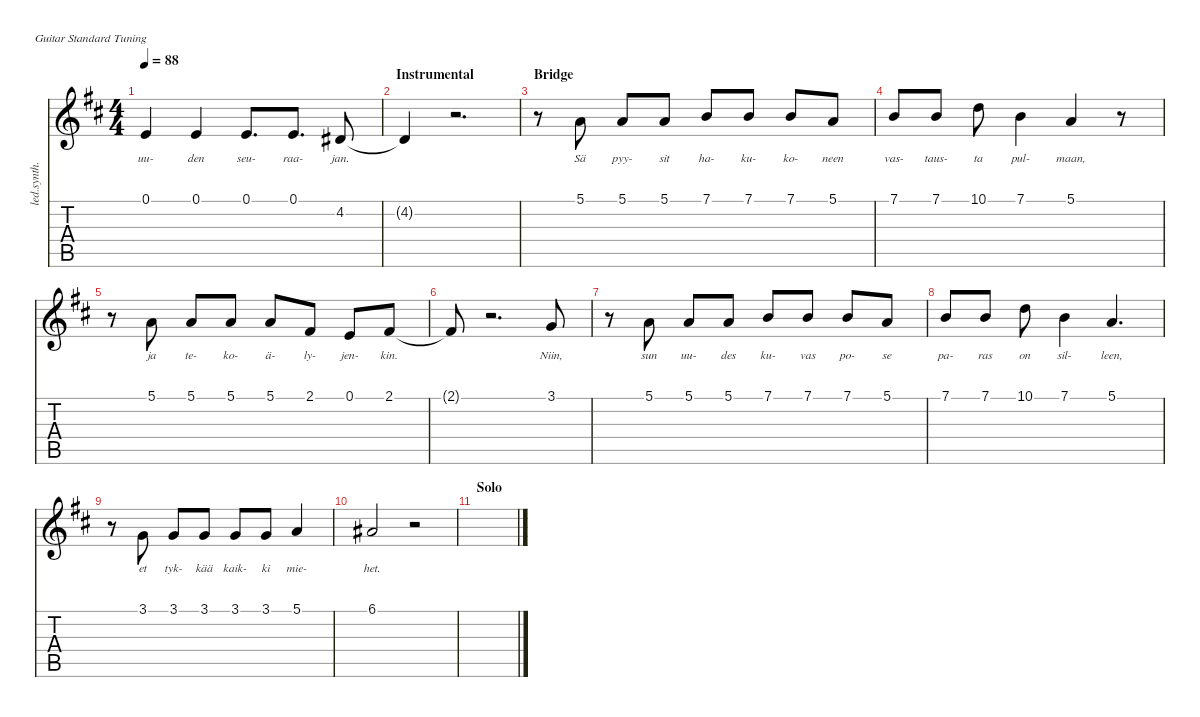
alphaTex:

\defaultSystemsLayout 4
\hideDynamics
\bracketExtendMode nobrackets
\otherSystemsTrackNameOrientation horizontal
\track ("Vocal" "led.synth.") {instrument lead6voice}
\staff {score tabs}
\tuning (E4 B3 G3 D3 A2 E2)
\ts (4 4)
\tempo 88
\clef g2
\ks d
0.1{acc forcenatural}.4{lyrics (0 "uu-") lyrics (1 "") lyrics (2 "") lyrics (3 "") lyrics (4 "") dy mf beam Up} 0.1{acc forcenatural}.4{lyrics (0 "den") lyrics (1 "") lyrics (2 "") lyrics (3 "") lyrics (4 "") beam Up} 0.1{acc forcenatural}.8{d lyrics (0 "seu-") lyrics (1 "") lyrics (2 "") lyrics (3 "") lyrics (4 "") beam Up} 0.1{acc forcenatural}.8{d lyrics (0 "raa-") lyrics (1 "") lyrics (2 "") lyrics (3 "") lyrics (4 "") beam Up} 4.2{acc #}.8{lyrics (0 "jan.") lyrics (1 "") lyrics (2 "") lyrics (3 "") lyrics (4 "") beam Up} |
\section ("" "Instrumental")
4.2{t acc #}.4{beam Up} r.2{d beam Up} |
\section ("" "Bridge")
r.8{beam Down} 5.1{acc forcenatural}.8{lyrics (0 "Sä") lyrics (1 "") lyrics (2 "") lyrics (3 "") lyrics (4 "") beam Up} 5.1{acc forcenatural}.8{lyrics (0 "pyy-") lyrics (1 "") lyrics (2 "") lyrics (3 "") lyrics (4 "") beam Up} 5.1{acc forcenatural}.8{lyrics (0 "sit") lyrics (1 "") lyrics (2 "") lyrics (3 "") lyrics (4 "") beam Up} 7.1{acc forcenatural}.8{lyrics (0 "ha-") lyrics (1 "") lyrics (2 "") lyrics (3 "") lyrics (4 "") beam Up} 7.1{acc forcenatural}.8{lyrics (0 "ku-") lyrics (1 "") lyrics (2 "") lyrics (3 "") lyrics (4 "") beam Up} 7.1{acc forcenatural}.8{lyrics (0 "ko-") lyrics (1 "") lyrics (2 "") lyrics (3 "") lyrics (4 "") beam Up} 5.1{acc forcenatural}.8{lyrics (0 "neen") lyrics (1 "") lyrics (2 "") lyrics (3 "") lyrics (4 "") beam Up} |
7.1{acc forcenatural}.8{lyrics (0 "vas-") lyrics (1 "") lyrics (2 "") lyrics (3 "") lyrics (4 "") beam Up} 7.1{acc forcenatural}.8{lyrics (0 "taus-") lyrics (1 "") lyrics (2 "") lyrics (3 "") lyrics (4 "") beam Up} 10.1{acc forcenatural}.8{lyrics (0 "ta") lyrics (1 "") lyrics (2 "") lyrics (3 "") lyrics (4 "") beam Down} 7.1{acc forcenatural}.4{lyrics (0 "pul-") lyrics (1 "") lyrics (2 "") lyrics (3 "") lyrics (4 "") beam Down} 5.1{acc forcenatural}.4{lyrics (0 "maan,") lyrics (1 "") lyrics (2 "") lyrics (3 "") lyrics (4 "") beam Up} r.8{beam Up} |
r.8{beam Down} 5.1{acc forcenatural}.8{lyrics (0 "ja") lyrics (1 "") lyrics (2 "") lyrics (3 "") lyrics (4 "") beam Up} 5.1{acc forcenatural}.8{lyrics (0 "te-") lyrics (1 "") lyrics (2 "") lyrics (3 "") lyrics (4 "") beam Up} 5.1{acc forcenatural}.8{lyrics (0 "ko-") lyrics (1 "") lyrics (2 "") lyrics (3 "") lyrics (4 "") beam Up} 5.1{acc forcenatural}.8{lyrics (0 "ä-") lyrics (1 "") lyrics (2 "") lyrics (3 "") lyrics (4 "") beam Up} 2.1{acc #}.8{lyrics (0 "ly-") lyrics (1 "") lyrics (2 "") lyrics (3 "") lyrics (4 "") beam Up} 0.1{acc forcenatural}.8{lyrics (0 "jen-") lyrics (1 "") lyrics (2 "") lyrics (3 "") lyrics (4 "") beam Up} 2.1{acc #}.8{lyrics (0 "kin.") lyrics (1 "") lyrics (2 "") lyrics (3 "") lyrics (4 "") beam Up} |
2.1{t acc #}.8{beam Up} r.2{d beam Up} 3.1{acc forcenatural}.8{lyrics (0 "Niin,") lyrics (1 "") lyrics (2 "") lyrics (3 "") lyrics (4 "") beam Up} |
r.8{beam Down} 5.1{acc forcenatural}.8{lyrics (0 "sun") lyrics (1 "") lyrics (2 "") lyrics (3 "") lyrics (4 "") beam Up} 5.1{acc forcenatural}.8{lyrics (0 "uu-") lyrics (1 "") lyrics (2 "") lyrics (3 "") lyrics (4 "") beam Up} 5.1{acc forcenatural}.8{lyrics (0 "des") lyrics (1 "") lyrics (2 "") lyrics (3 "") lyrics (4 "") beam Up} 7.1{acc forcenatural}.8{lyrics (0 "ku-") lyrics (1 "") lyrics (2 "") lyrics (3 "") lyrics (4 "") beam Up} 7.1{acc forcenatural}.8{lyrics (0 "vas") lyrics (1 "") lyrics (2 "") lyrics (3 "") lyrics (4 "") beam Up} 7.1{acc forcenatural}.8{lyrics (0 "po-") lyrics (1 "") lyrics (2 "") lyrics (3 "") lyrics (4 "") beam Up} 5.1{acc forcenatural}.8{lyrics (0 "se") lyrics (1 "") lyrics (2 "") lyrics (3 "") lyrics (4 "") beam Up} |
7.1{acc forcenatural}.8{lyrics (0 "pa-") lyrics (1 "") lyrics (2 "") lyrics (3 "") lyrics (4 "") beam Up} 7.1{acc forcenatural}.8{lyrics (0 "ras") lyrics (1 "") lyrics (2 "") lyrics (3 "") lyrics (4 "") beam Up} 10.1{acc forcenatural}.8{lyrics (0 "on") lyrics (1 "") lyrics (2 "") lyrics (3 "") lyrics (4 "") beam Down} 7.1{acc forcenatural}.4{lyrics (0 "sil-") lyrics (1 "") lyrics (2 "") lyrics (3 "") lyrics (4 "") beam Down} 5.1{acc forcenatural}.4{d lyrics (0 "leen,") lyrics (1 "") lyrics (2 "") lyrics (3 "") lyrics (4 "") beam Up} |
r.8{beam Down} 3.1{acc forcenatural}.8{lyrics (0 "et") lyrics (1 "") lyrics (2 "") lyrics (3 "") lyrics (4 "") beam Up} 3.1{acc forcenatural}.8{lyrics (0 "tyk-") lyrics (1 "") lyrics (2 "") lyrics (3 "") lyrics (4 "") beam Up} 3.1{acc forcenatural}.8{lyrics (0 "kää") lyrics (1 "") lyrics (2 "") lyrics (3 "") lyrics (4 "") beam Up} 3.1{acc forcenatural}.8{lyrics (0 "kaik-") lyrics (1 "") lyrics (2 "") lyrics (3 "") lyrics (4 "") beam Up} 3.1{acc forcenatural}.8{lyrics (0 "ki") lyrics (1 "") lyrics (2 "") lyrics (3 "") lyrics (4 "") beam Up} 5.1{acc forcenatural}.4{lyrics (0 "mie-") lyrics (1 "") lyrics (2 "") lyrics (3 "") lyrics (4 "") beam Up} |
6.1{acc #}.2{lyrics (0 "het.") lyrics (1 "") lyrics (2 "") lyrics (3 "") lyrics (4 "") beam Up} r.2{beam Up} |
\section ("" "Solo")
